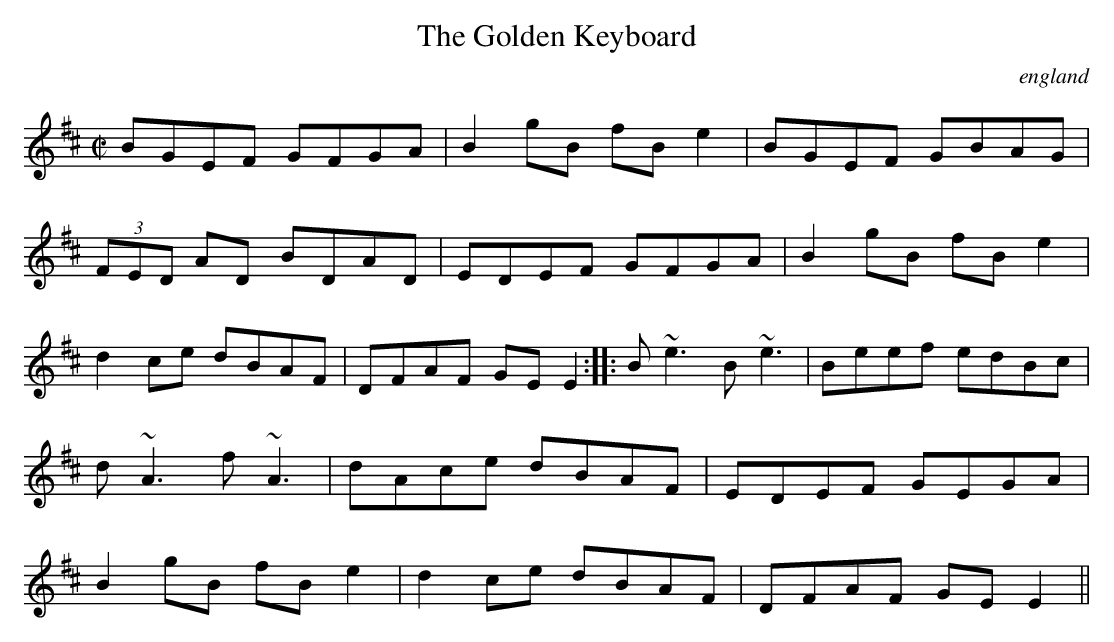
X:1
T:Golden Keyboard, The
O:england
M:C|
K:D
BGEF GFGA|B2gB fBe2|BGEF GBAG|(3FED AD BDAD|\
EDEF GFGA|B2gB fBe2|d2ce dBAF|DFAF GEE2::\
B~e3 B~e3|Beef edBc|d~A3 f~A3|dAce dBAF|\
EDEF GEGA|B2gB fBe2|d2ce dBAF|DFAF GEE2||
